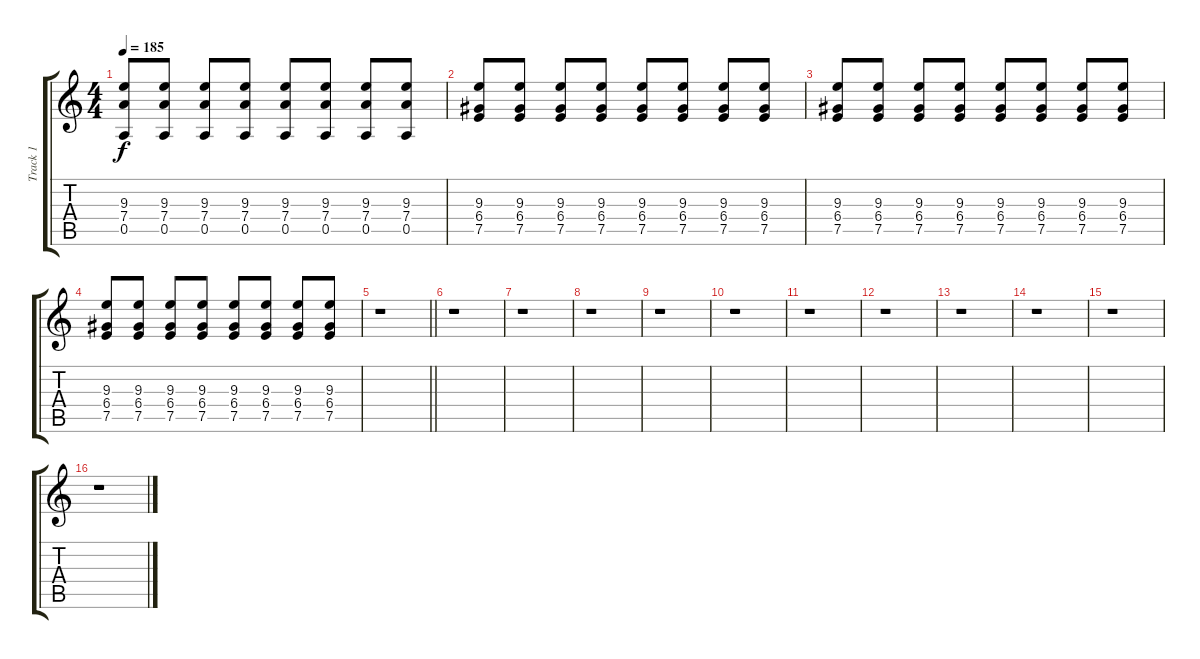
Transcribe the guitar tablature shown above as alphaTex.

\track ("Track 1" "Track 1") {instrument overdrivenguitar}
\staff {score tabs}
\tuning (E4 B3 G3 D3 A2 E2) {hide}
\ts (4 4)
\tempo 185
\clef g2
\ks c
(9.3 7.4 0.5).8{dy f} (9.3 7.4 0.5).8 (9.3 7.4 0.5).8 (9.3 7.4 0.5).8 (9.3 7.4 0.5).8 (9.3 7.4 0.5).8 (9.3 7.4 0.5).8 (9.3 7.4 0.5).8 |
(9.3 6.4 7.5).8 (9.3 6.4 7.5).8 (9.3 6.4 7.5).8 (9.3 6.4 7.5).8 (9.3 6.4 7.5).8 (9.3 6.4 7.5).8 (9.3 6.4 7.5).8 (9.3 6.4 7.5).8 |
(9.3 6.4 7.5).8 (9.3 6.4 7.5).8 (9.3 6.4 7.5).8 (9.3 6.4 7.5).8 (9.3 6.4 7.5).8 (9.3 6.4 7.5).8 (9.3 6.4 7.5).8 (9.3 6.4 7.5).8 |
(9.3 6.4 7.5).8 (9.3 6.4 7.5).8 (9.3 6.4 7.5).8 (9.3 6.4 7.5).8 (9.3 6.4 7.5).8 (9.3 6.4 7.5).8 (9.3 6.4 7.5).8 (9.3 6.4 7.5).8 |
\barLineRight lightlight
r.1 |
r.1 |
r.1 |
r.1 |
r.1 |
r.1 |
r.1 |
r.1 |
r.1 |
r.1 |
r.1 |
r.1
